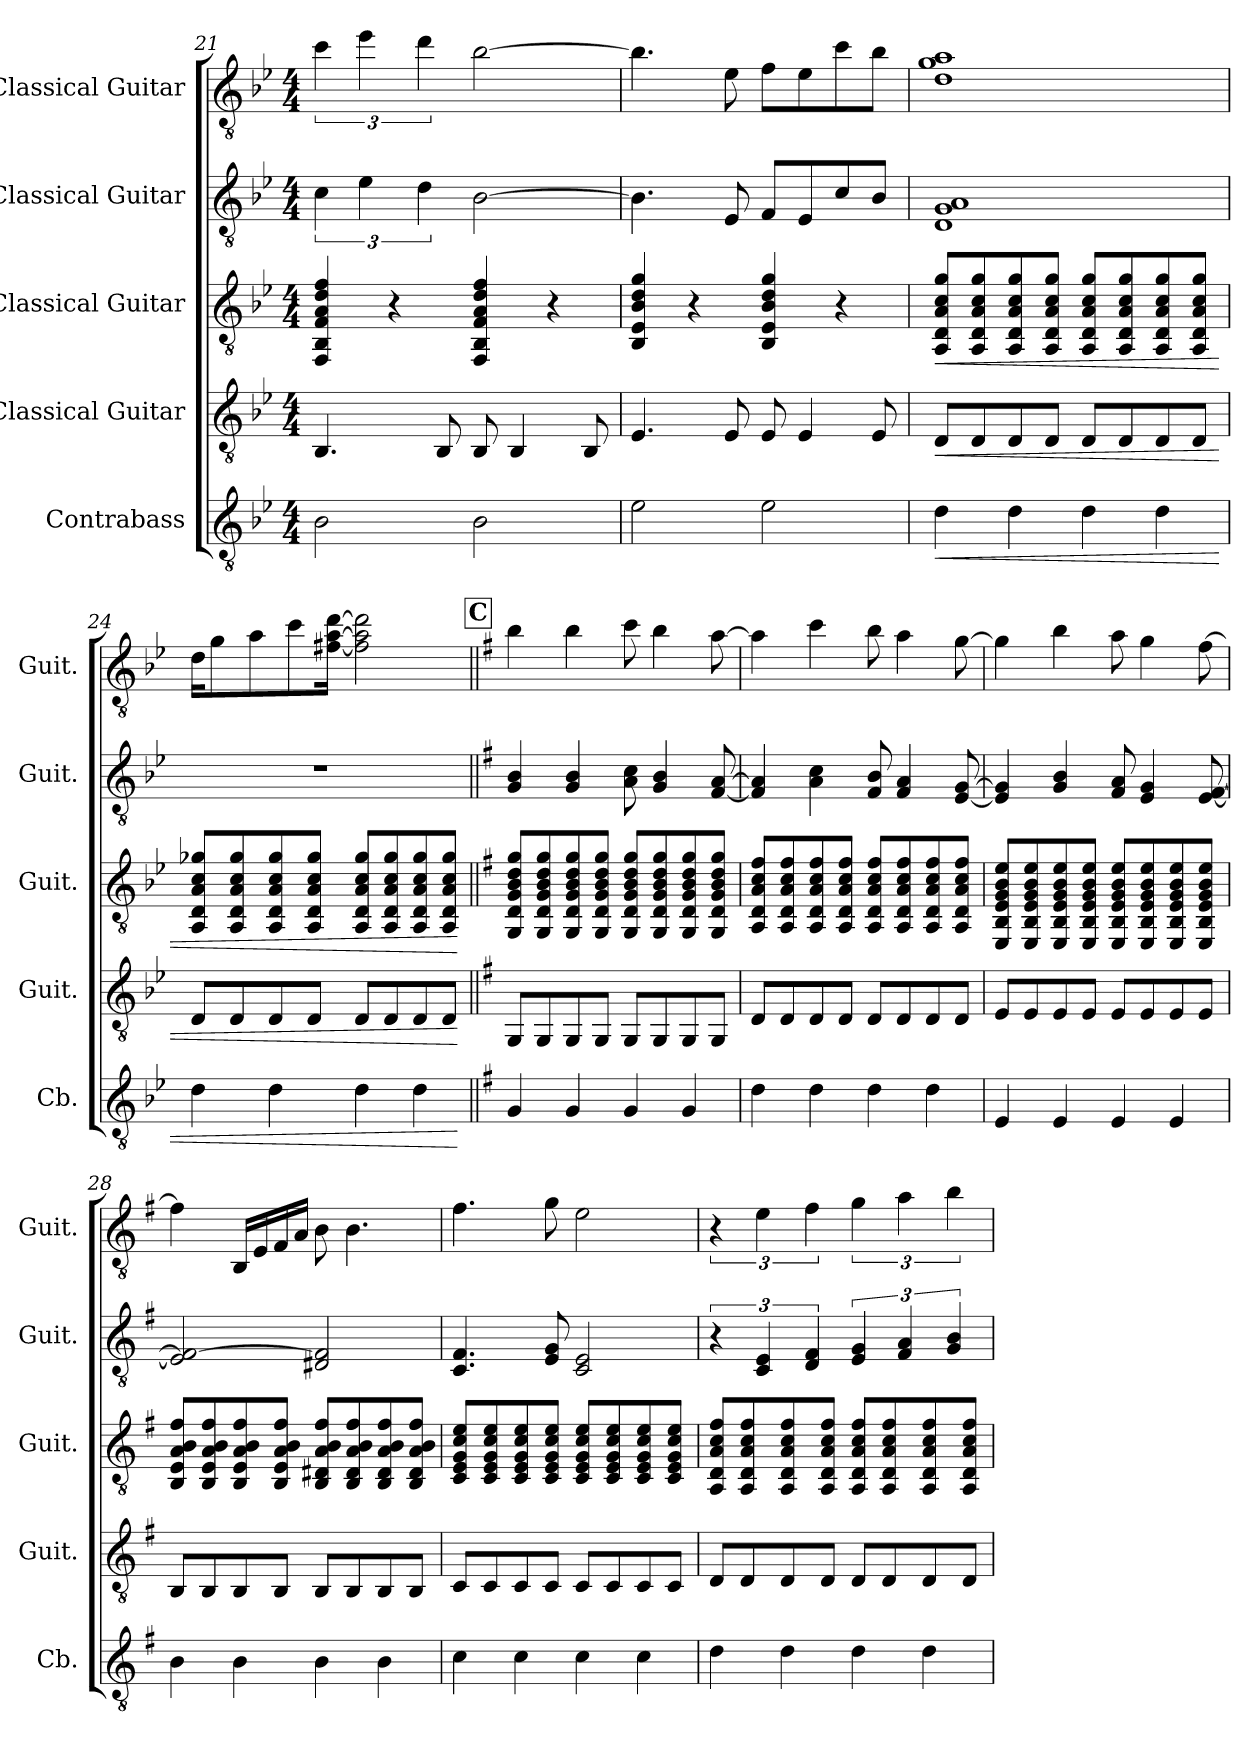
**kern	**dynam	**kern	**dynam	**kern	**dynam	**kern	**kern
*part5	*part5	*part4	*part4	*part3	*part3	*part2	*part1
*staff5	*staff5	*staff4	*staff4	*staff3	*staff3	*staff2	*staff1
*I"Contrabass	*	*I"Classical Guitar	*	*I"Classical Guitar	*	*I"Classical Guitar	*I"Classical Guitar
*I'Cb.	*	*I'Guit.	*	*I'Guit.	*	*I'Guit.	*I'Guit.
!!LO:LB:g=z
*clefGv2	*	*clefGv2	*	*clefGv2	*	*clefGv2	*clefGv2
*ITrd7c12	*	*	*	*	*	*	*
*k[b-e-]	*	*k[b-e-]	*	*k[b-e-]	*	*k[b-e-]	*k[b-e-]
*M4/4	*	*M4/4	*	*M4/4	*	*M4/4	*M4/4
=21	=21	=21	=21	=21	=21	=21	=21
2BB-\	.	4.BB-/	.	4FF/ 4BB-/ 4F/ 4A/ 4d/ 4f/	.	6c\	6cc\
.	.	.	.	.	.	6e-\	6ee-\
.	.	.	.	4r	.	.	.
.	.	.	.	.	.	6d\	6dd\
.	.	8BB-/	.	.	.	.	.
2BB-\	.	8BB-/	.	4FF/ 4BB-/ 4F/ 4A/ 4d/ 4f/	.	[2B-\	[2b-\
.	.	4BB-/	.	.	.	.	.
.	.	.	.	4r	.	.	.
.	.	8BB-/	.	.	.	.	.
=22	=22	=22	=22	=22	=22	=22	=22
2E-\	.	4.E-/	.	4BB-/ 4E-/ 4B-/ 4d/ 4g/	.	4.B-\]	4.b-\]
.	.	.	.	4r	.	.	.
.	.	8E-/	.	.	.	8E-/	8e-\
2E-\	.	8E-/	.	4BB-/ 4E-/ 4B-/ 4d/ 4g/	.	8F/L	8f\L
.	.	4E-/	.	.	.	8E-/	8e-\
.	.	.	.	4r	.	8c/	8cc\
.	.	8E-/	.	.	.	8B-/J	8b-\J
=23	=23	=23	=23	=23	=23	=23	=23
!	!LO:HP:b	!	!LO:HP:b	!	!LO:HP:b	!	!
4D\	<	8D/L	<	8AA/ 8D/ 8A/ 8c/ 8g/L	<	1D 1G 1A	1d 1g 1a
.	.	8D/	.	8AA/ 8D/ 8A/ 8c/ 8g/	.	.	.
4D\	.	8D/	.	8AA/ 8D/ 8A/ 8c/ 8g/	.	.	.
.	.	8D/J	.	8AA/ 8D/ 8A/ 8c/ 8g/J	.	.	.
4D\	.	8D/L	.	8AA/ 8D/ 8A/ 8c/ 8g/L	.	.	.
.	.	8D/	.	8AA/ 8D/ 8A/ 8c/ 8g/	.	.	.
4D\	.	8D/	.	8AA/ 8D/ 8A/ 8c/ 8g/	.	.	.
.	.	8D/J	.	8AA/ 8D/ 8A/ 8c/ 8g/J	.	.	.
=24	=24	=24	=24	=24	=24	=24	=24
4D\	.	8D/L	.	8AA/ 8D/ 8A/ 8c/ 8g-X/L	.	1r	16d\KL
.	.	.	.	.	.	.	8g\
.	.	8D/	.	8AA/ 8D/ 8A/ 8c/ 8g-/	.	.	.
.	.	.	.	.	.	.	8a\
4D\	.	8D/	.	8AA/ 8D/ 8A/ 8c/ 8g-/	.	.	.
.	.	.	.	.	.	.	8cc\
.	.	8D/J	.	8AA/ 8D/ 8A/ 8c/ 8g-/J	.	.	.
.	.	.	.	.	.	.	[16f#X\ [16a\ [16dd\Jk
4D\	.	8D/L	.	8AA/ 8D/ 8A/ 8c/ 8g-/L	.	.	2f#\] 2a\] 2dd\]
.	.	8D/	.	8AA/ 8D/ 8A/ 8c/ 8g-/	.	.	.
4D\	.	8D/	.	8AA/ 8D/ 8A/ 8c/ 8g-/	.	.	.
.	.	8D/J	.	8AA/ 8D/ 8A/ 8c/ 8g-/J	.	.	.
.	[	.	[	.	[	.	.
!!LO:LB:g=z
!!LO:REH:place=s1:a:B:fs=14:t=C
=25||	=25||	=25||	=25||	=25||	=25||	=25||	=25||
*k[f#]	*	*k[f#]	*	*k[f#]	*	*k[f#]	*k[f#]
4GG/	.	8GG/L	.	8GG/ 8D/ 8G/ 8B/ 8d/ 8g/L	.	4G/ 4B/	4b\
.	.	8GG/	.	8GG/ 8D/ 8G/ 8B/ 8d/ 8g/	.	.	.
4GG/	.	8GG/	.	8GG/ 8D/ 8G/ 8B/ 8d/ 8g/	.	4G/ 4B/	4b\
.	.	8GG/J	.	8GG/ 8D/ 8G/ 8B/ 8d/ 8g/J	.	.	.
4GG/	.	8GG/L	.	8GG/ 8D/ 8G/ 8B/ 8d/ 8g/L	.	8A\ 8c\	8cc\
.	.	8GG/	.	8GG/ 8D/ 8G/ 8B/ 8d/ 8g/	.	4G/ 4B/	4b\
4GG/	.	8GG/	.	8GG/ 8D/ 8G/ 8B/ 8d/ 8g/	.	.	.
.	.	8GG/J	.	8GG/ 8D/ 8G/ 8B/ 8d/ 8g/J	.	[8F#/ [8A/	[8a\
=26	=26	=26	=26	=26	=26	=26	=26
4D\	.	8D/L	.	8AA/ 8D/ 8A/ 8c/ 8f#/L	.	4F#/] 4A/]	4a\]
.	.	8D/	.	8AA/ 8D/ 8A/ 8c/ 8f#/	.	.	.
4D\	.	8D/	.	8AA/ 8D/ 8A/ 8c/ 8f#/	.	4A\ 4c\	4cc\
.	.	8D/J	.	8AA/ 8D/ 8A/ 8c/ 8f#/J	.	.	.
4D\	.	8D/L	.	8AA/ 8D/ 8A/ 8c/ 8f#/L	.	8F#/ 8B/	8b\
.	.	8D/	.	8AA/ 8D/ 8A/ 8c/ 8f#/	.	4F#/ 4A/	4a\
4D\	.	8D/	.	8AA/ 8D/ 8A/ 8c/ 8f#/	.	.	.
.	.	8D/J	.	8AA/ 8D/ 8A/ 8c/ 8f#/J	.	[8E/ [8G/	[8g\
=27	=27	=27	=27	=27	=27	=27	=27
4EE/	.	8E/L	.	8EE/ 8BB/ 8E/ 8G/ 8B/ 8e/L	.	4E/] 4G/]	4g\]
.	.	8E/	.	8EE/ 8BB/ 8E/ 8G/ 8B/ 8e/	.	.	.
4EE/	.	8E/	.	8EE/ 8BB/ 8E/ 8G/ 8B/ 8e/	.	4G/ 4B/	4b\
.	.	8E/J	.	8EE/ 8BB/ 8E/ 8G/ 8B/ 8e/J	.	.	.
4EE/	.	8E/L	.	8EE/ 8BB/ 8E/ 8G/ 8B/ 8e/L	.	8F#/ 8A/	8a\
.	.	8E/	.	8EE/ 8BB/ 8E/ 8G/ 8B/ 8e/	.	4E/ 4G/	4g\
4EE/	.	8E/	.	8EE/ 8BB/ 8E/ 8G/ 8B/ 8e/	.	.	.
.	.	8E/J	.	8EE/ 8BB/ 8E/ 8G/ 8B/ 8e/J	.	[8E/ [8F#/	[8f#\
=28	=28	=28	=28	=28	=28	=28	=28
4BB\	.	8BB/L	.	8BB/ 8E/ 8A/ 8B/ 8f#/L	.	2E/] 2F#/_	4f#\]
.	.	8BB/	.	8BB/ 8E/ 8A/ 8B/ 8f#/	.	.	.
4BB\	.	8BB/	.	8BB/ 8E/ 8A/ 8B/ 8f#/	.	.	16BB/LL
.	.	.	.	.	.	.	16E/
.	.	8BB/J	.	8BB/ 8E/ 8A/ 8B/ 8f#/J	.	.	16F#/
.	.	.	.	.	.	.	16A/JJ
4BB\	.	8BB/L	.	8BB/ 8D#X/ 8A/ 8B/ 8f#/L	.	2D#X/ 2F#/]	8B\
.	.	8BB/	.	8BB/ 8D#/ 8A/ 8B/ 8f#/	.	.	4.B\
4BB\	.	8BB/	.	8BB/ 8D#/ 8A/ 8B/ 8f#/	.	.	.
.	.	8BB/J	.	8BB/ 8D#/ 8A/ 8B/ 8f#/J	.	.	.
!!LO:PB:g=z
=29	=29	=29	=29	=29	=29	=29	=29
4C\	.	8C/L	.	8C/ 8E/ 8G/ 8c/ 8e/L	.	4.C/ 4.F#/	4.f#\
.	.	8C/	.	8C/ 8E/ 8G/ 8c/ 8e/	.	.	.
4C\	.	8C/	.	8C/ 8E/ 8G/ 8c/ 8e/	.	.	.
.	.	8C/J	.	8C/ 8E/ 8G/ 8c/ 8e/J	.	8E/ 8G/	8g\
4C\	.	8C/L	.	8C/ 8E/ 8G/ 8c/ 8e/L	.	2C/ 2E/	2e\
.	.	8C/	.	8C/ 8E/ 8G/ 8c/ 8e/	.	.	.
4C\	.	8C/	.	8C/ 8E/ 8G/ 8c/ 8e/	.	.	.
.	.	8C/J	.	8C/ 8E/ 8G/ 8c/ 8e/J	.	.	.
=30	=30	=30	=30	=30	=30	=30	=30
4D\	.	8D/L	.	8AA/ 8D/ 8A/ 8c/ 8f#/L	.	6r	6r
.	.	8D/	.	8AA/ 8D/ 8A/ 8c/ 8f#/	.	.	.
.	.	.	.	.	.	6C/ 6E/	6e\
4D\	.	8D/	.	8AA/ 8D/ 8A/ 8c/ 8f#/	.	.	.
.	.	.	.	.	.	6D/ 6F#/	6f#\
.	.	8D/J	.	8AA/ 8D/ 8A/ 8c/ 8f#/J	.	.	.
4D\	.	8D/L	.	8AA/ 8D/ 8A/ 8c/ 8f#/L	.	6E/ 6G/	6g\
.	.	8D/	.	8AA/ 8D/ 8A/ 8c/ 8f#/	.	.	.
.	.	.	.	.	.	6F#/ 6A/	6a\
4D\	.	8D/	.	8AA/ 8D/ 8A/ 8c/ 8f#/	.	.	.
.	.	.	.	.	.	6G/ 6B/	6b\
.	.	8D/J	.	8AA/ 8D/ 8A/ 8c/ 8f#/J	.	.	.
=	=	=	=	=	=	=	=
*-	*-	*-	*-	*-	*-	*-	*-
